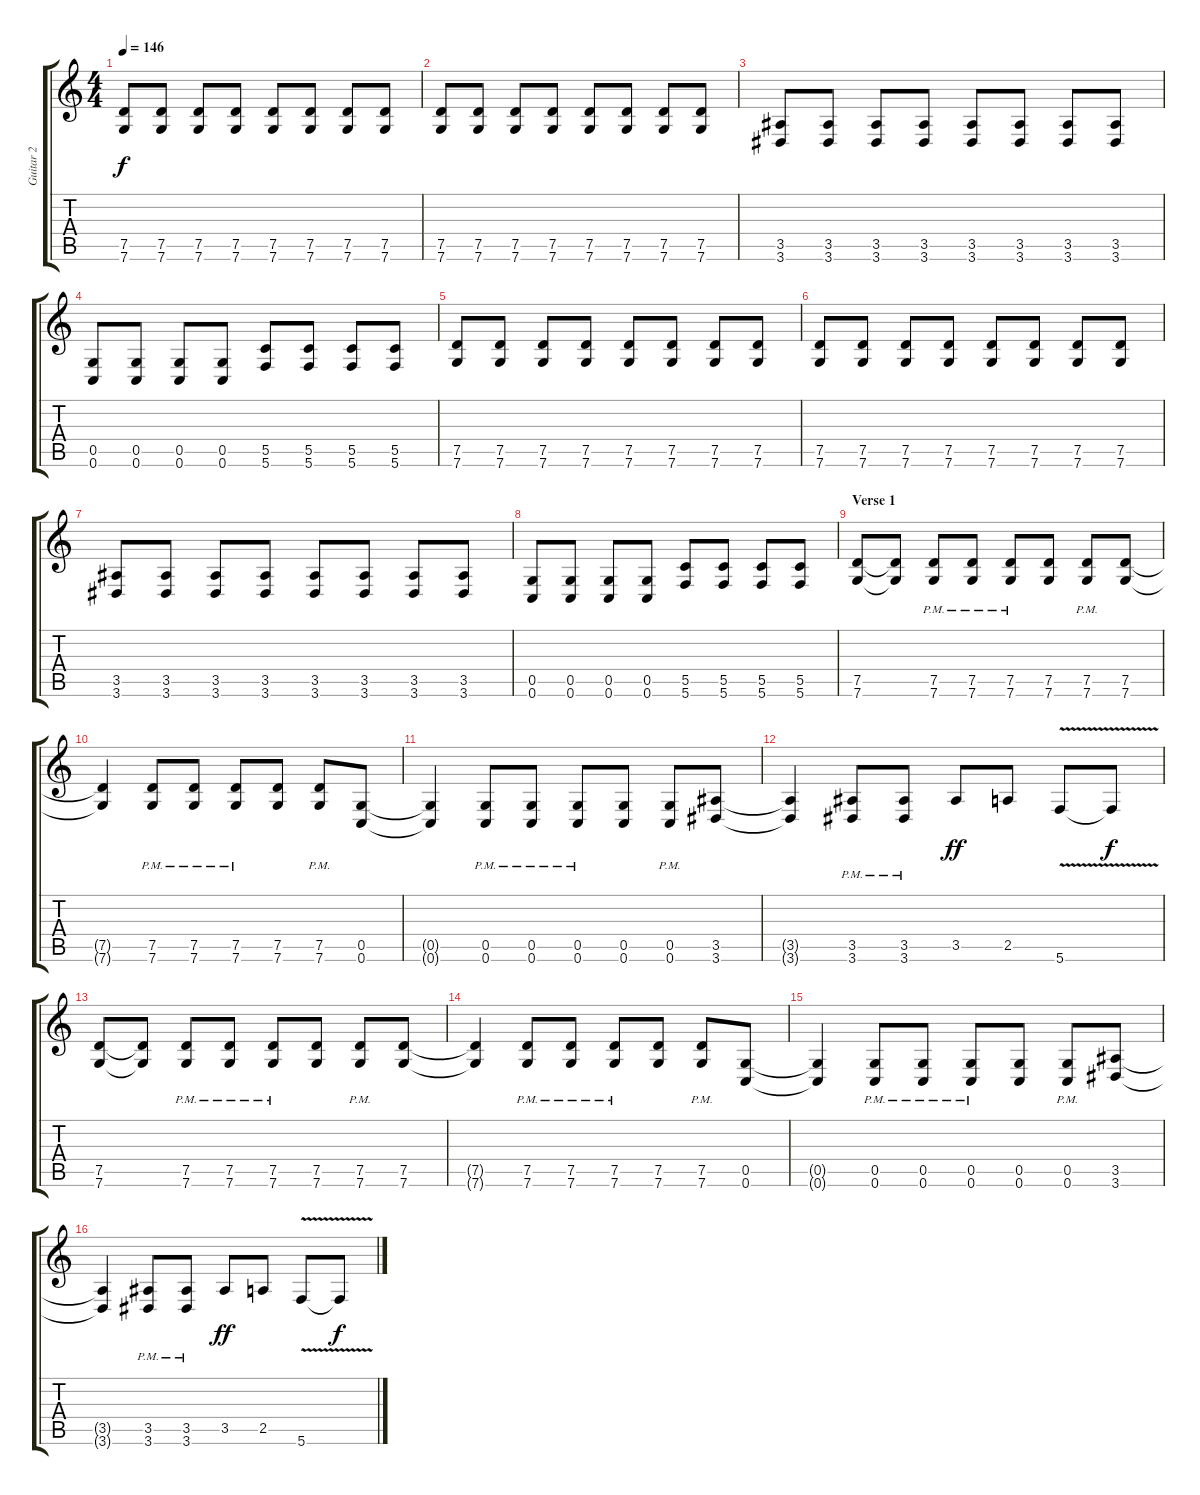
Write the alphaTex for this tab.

\track ("Guitar 2" "Guitar 2") {instrument overdrivenguitar}
\staff {score tabs}
\tuning (D4 A3 F3 C3 G2 C2) {hide}
\ts (4 4)
\tempo 146
\clef g2
\ks c
(7.5 7.6).8{dy f} (7.5 7.6).8 (7.5 7.6).8 (7.5 7.6).8 (7.5 7.6).8 (7.5 7.6).8 (7.5 7.6).8 (7.5 7.6).8 |
(7.5 7.6).8 (7.5 7.6).8 (7.5 7.6).8 (7.5 7.6).8 (7.5 7.6).8 (7.5 7.6).8 (7.5 7.6).8 (7.5 7.6).8 |
(3.5 3.6).8 (3.5 3.6).8 (3.5 3.6).8 (3.5 3.6).8 (3.5 3.6).8 (3.5 3.6).8 (3.5 3.6).8 (3.5 3.6).8 |
(0.5 0.6).8 (0.5 0.6).8 (0.5 0.6).8 (0.5 0.6).8 (5.5 5.6).8 (5.5 5.6).8 (5.5 5.6).8 (5.5 5.6).8 |
(7.5 7.6).8 (7.5 7.6).8 (7.5 7.6).8 (7.5 7.6).8 (7.5 7.6).8 (7.5 7.6).8 (7.5 7.6).8 (7.5 7.6).8 |
(7.5 7.6).8 (7.5 7.6).8 (7.5 7.6).8 (7.5 7.6).8 (7.5 7.6).8 (7.5 7.6).8 (7.5 7.6).8 (7.5 7.6).8 |
(3.5 3.6).8 (3.5 3.6).8 (3.5 3.6).8 (3.5 3.6).8 (3.5 3.6).8 (3.5 3.6).8 (3.5 3.6).8 (3.5 3.6).8 |
(0.5 0.6).8 (0.5 0.6).8 (0.5 0.6).8 (0.5 0.6).8 (5.5 5.6).8 (5.5 5.6).8 (5.5 5.6).8 (5.5 5.6).8 |
\section ("" "Verse 1")
(7.5 7.6).8 (7.5{t} 7.6{t}).8 (7.5{pm} 7.6{pm}).8 (7.5{pm} 7.6{pm}).8 (7.5{pm} 7.6{pm}).8 (7.5 7.6).8 (7.5{pm} 7.6{pm}).8 (7.5 7.6).8 |
(7.5{t} 7.6{t}).4 (7.5{pm} 7.6{pm}).8 (7.5{pm} 7.6{pm}).8 (7.5{pm} 7.6{pm}).8 (7.5 7.6).8 (7.5{pm} 7.6{pm}).8 (0.5 0.6).8 |
(0.5{t} 0.6{t}).4 (0.5{pm} 0.6{pm}).8 (0.5{pm} 0.6{pm}).8 (0.5{pm} 0.6{pm}).8 (0.5 0.6).8 (0.5{pm} 0.6{pm}).8 (3.5 3.6).8 |
(3.5{t} 3.6{t}).4 (3.5{pm} 3.6{pm}).8 (3.5{pm} 3.6{pm}).8 3.5.8{dy ff} 2.5.8 5.6{v}.8 5.6{t}.8{dy f} |
(7.5 7.6).8 (7.5{t} 7.6{t}).8 (7.5{pm} 7.6{pm}).8 (7.5{pm} 7.6{pm}).8 (7.5{pm} 7.6{pm}).8 (7.5 7.6).8 (7.5{pm} 7.6{pm}).8 (7.5 7.6).8 |
(7.5{t} 7.6{t}).4 (7.5{pm} 7.6{pm}).8 (7.5{pm} 7.6{pm}).8 (7.5{pm} 7.6{pm}).8 (7.5 7.6).8 (7.5{pm} 7.6{pm}).8 (0.5 0.6).8 |
(0.5{t} 0.6{t}).4 (0.5{pm} 0.6{pm}).8 (0.5{pm} 0.6{pm}).8 (0.5{pm} 0.6{pm}).8 (0.5 0.6).8 (0.5{pm} 0.6{pm}).8 (3.5 3.6).8 |
(3.5{t} 3.6{t}).4 (3.5{pm} 3.6{pm}).8 (3.5{pm} 3.6{pm}).8 3.5.8{dy ff} 2.5.8 5.6{v}.8 5.6{t}.8{dy f}
